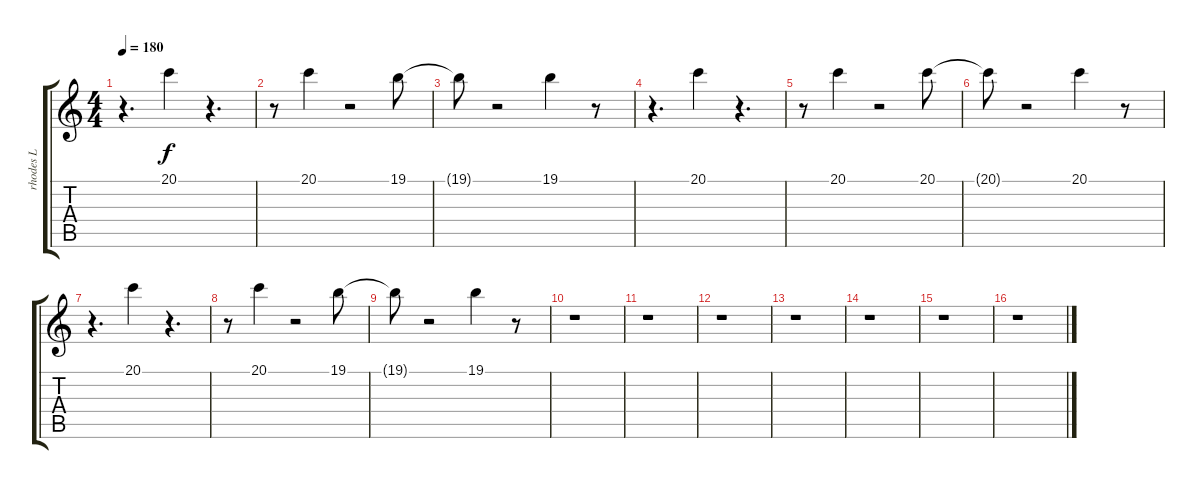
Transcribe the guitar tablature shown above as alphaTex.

\track ("rhodes L" "rhodes L") {instrument electricpiano1}
\staff {score tabs}
\tuning (E4 B3 G3 D3 A2 E2) {hide}
\ts (4 4)
\tempo 180
\clef g2
\ks c
r.4{d dy f} 20.1.4 r.4{d} |
r.8 20.1.4 r.2 19.1.8 |
19.1{t}.8 r.2 19.1.4 r.8 |
r.4{d} 20.1.4 r.4{d} |
r.8 20.1.4 r.2 20.1.8 |
20.1{t}.8 r.2 20.1.4 r.8 |
r.4{d} 20.1.4 r.4{d} |
r.8 20.1.4 r.2 19.1.8 |
19.1{t}.8 r.2 19.1.4 r.8 |
r.1 |
r.1 |
r.1 |
r.1 |
r.1 |
r.1 |
r.1
